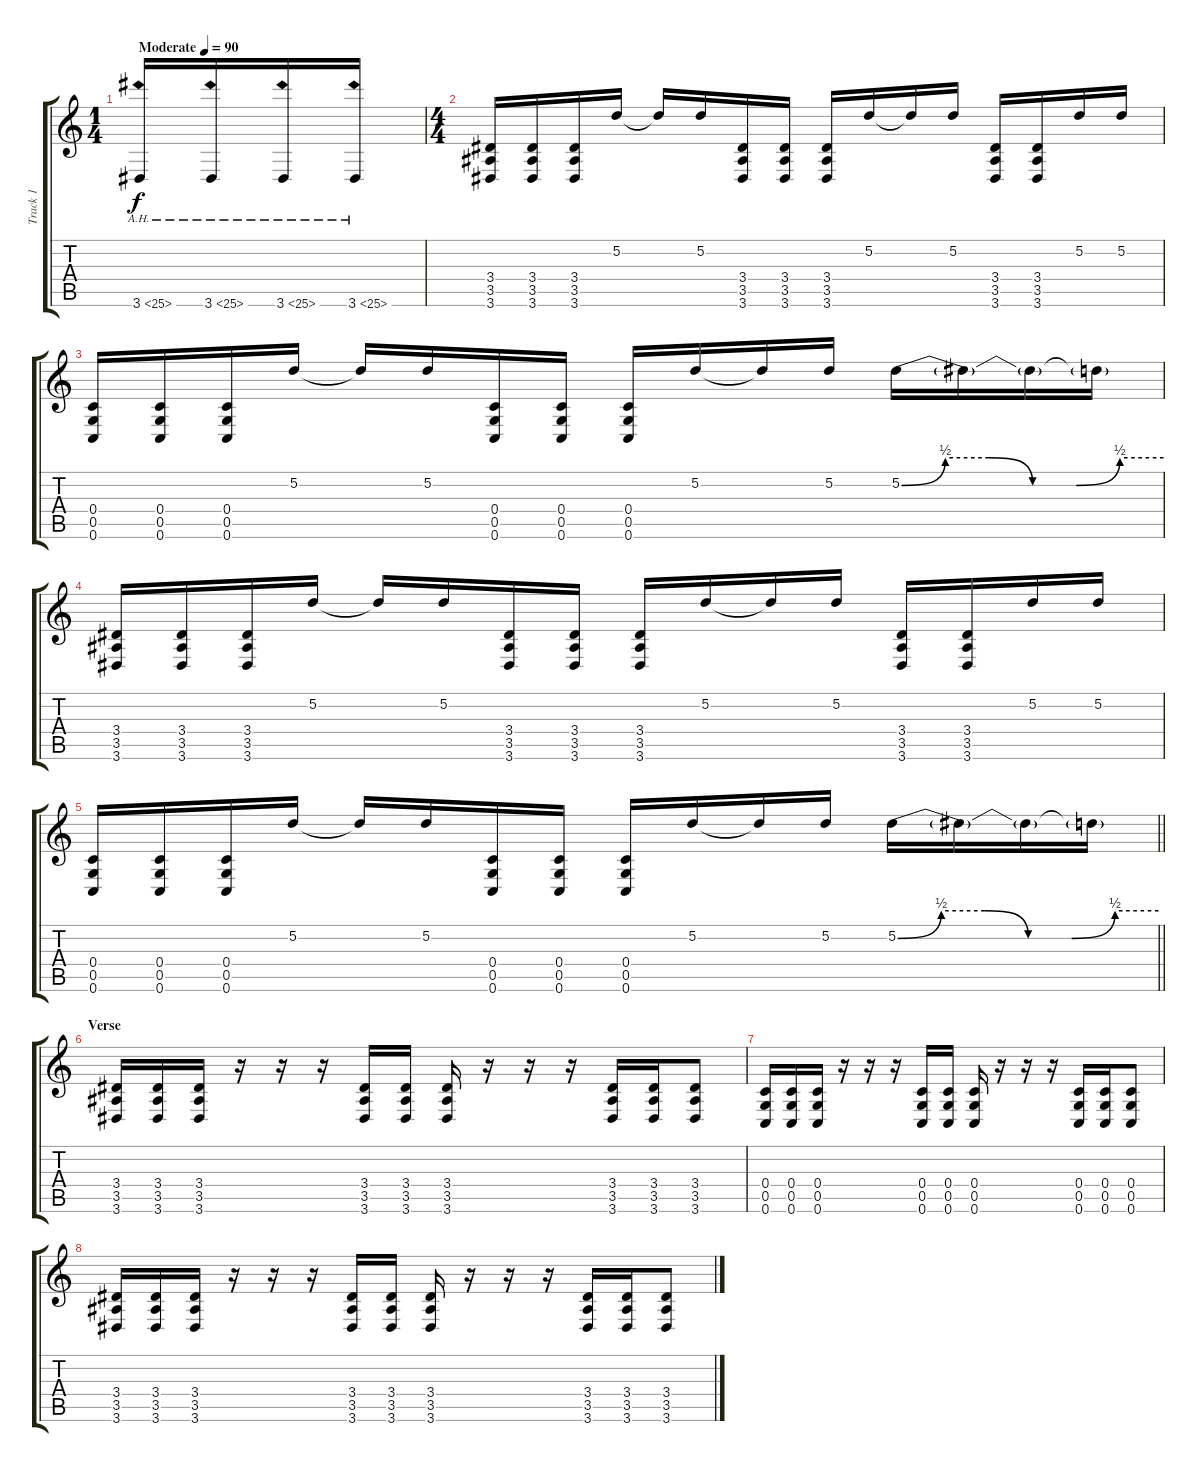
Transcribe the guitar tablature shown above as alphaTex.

\track ("Track 1" "Track 1") {instrument distortionguitar}
\staff {score tabs}
\tuning (D4 A3 F3 C3 G2 C2) {hide}
\ts (1 4)
\tempo (90 "Moderate")
\clef g2
\ks c
3.6{ah 22}.16{dy f instrument distortionguitar} 3.6{ah 22}.16 3.6{ah 22}.16 3.6{ah 22}.16 |
\ts (4 4)
(3.4 3.5 3.6).16 (3.4 3.5 3.6).16 (3.4 3.5 3.6).16 5.2.16 5.2{t}.16 5.2.16 (3.4 3.5 3.6).16 (3.4 3.5 3.6).16 (3.4 3.5 3.6).16 5.2.16 5.2{t}.16 5.2.16 (3.4 3.5 3.6).16 (3.4 3.5 3.6).16 5.2.16 5.2.16 |
(0.4 0.5 0.6).16 (0.4 0.5 0.6).16 (0.4 0.5 0.6).16 5.2.16 5.2{t}.16 5.2.16 (0.4 0.5 0.6).16 (0.4 0.5 0.6).16 (0.4 0.5 0.6).16 5.2.16 5.2{t}.16 5.2.16 5.2{be (custom 0 0 10 2 20 2 30 0 40 0 50 2 60 2)}.16 5.2{t}.16 5.2{t}.16 5.2{t}.16 |
(3.4 3.5 3.6).16 (3.4 3.5 3.6).16 (3.4 3.5 3.6).16 5.2.16 5.2{t}.16 5.2.16 (3.4 3.5 3.6).16 (3.4 3.5 3.6).16 (3.4 3.5 3.6).16 5.2.16 5.2{t}.16 5.2.16 (3.4 3.5 3.6).16 (3.4 3.5 3.6).16 5.2.16 5.2.16 |
\barLineRight lightlight
(0.4 0.5 0.6).16 (0.4 0.5 0.6).16 (0.4 0.5 0.6).16 5.2.16 5.2{t}.16 5.2.16 (0.4 0.5 0.6).16 (0.4 0.5 0.6).16 (0.4 0.5 0.6).16 5.2.16 5.2{t}.16 5.2.16 5.2{be (custom 0 0 10 2 20 2 30 0 40 0 50 2 60 2)}.16 5.2{t}.16 5.2{t}.16 5.2{t}.16 |
\section ("" "Verse")
(3.4 3.5 3.6).16 (3.4 3.5 3.6).16 (3.4 3.5 3.6).16 r.16 r.16 r.16 (3.4 3.5 3.6).16 (3.4 3.5 3.6).16 (3.4 3.5 3.6).16 r.16 r.16 r.16 (3.4 3.5 3.6).16 (3.4 3.5 3.6).16 (3.4 3.5 3.6).8 |
(0.4 0.5 0.6).16 (0.4 0.5 0.6).16 (0.4 0.5 0.6).16 r.16 r.16 r.16 (0.4 0.5 0.6).16 (0.4 0.5 0.6).16 (0.4 0.5 0.6).16 r.16 r.16 r.16 (0.4 0.5 0.6).16 (0.4 0.5 0.6).16 (0.4 0.5 0.6).8 |
(3.4 3.5 3.6).16 (3.4 3.5 3.6).16 (3.4 3.5 3.6).16 r.16 r.16 r.16 (3.4 3.5 3.6).16 (3.4 3.5 3.6).16 (3.4 3.5 3.6).16 r.16 r.16 r.16 (3.4 3.5 3.6).16 (3.4 3.5 3.6).16 (3.4 3.5 3.6).8
